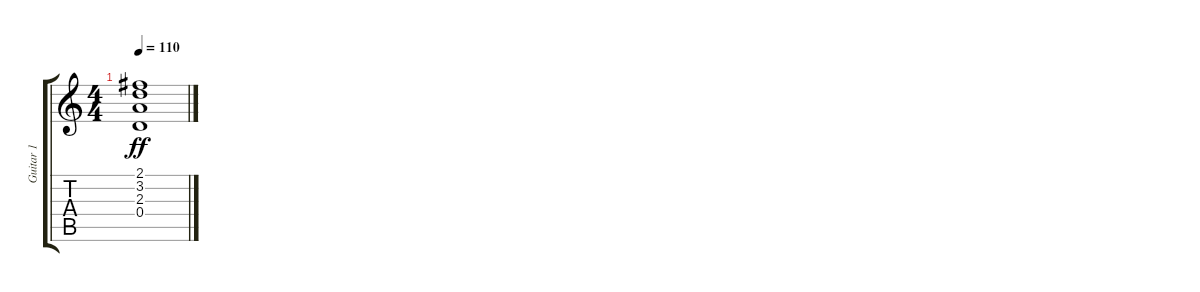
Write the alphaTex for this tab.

\track ("Guitar 1" "Guitar 1") {instrument electricguitarclean}
\staff {score tabs}
\tuning (E4 B3 G3 D3 A2 E2) {hide}
\ts (4 4)
\tempo 110
\clef g2
\ks c
(2.1 3.2 2.3 0.4).1{dy ff}
